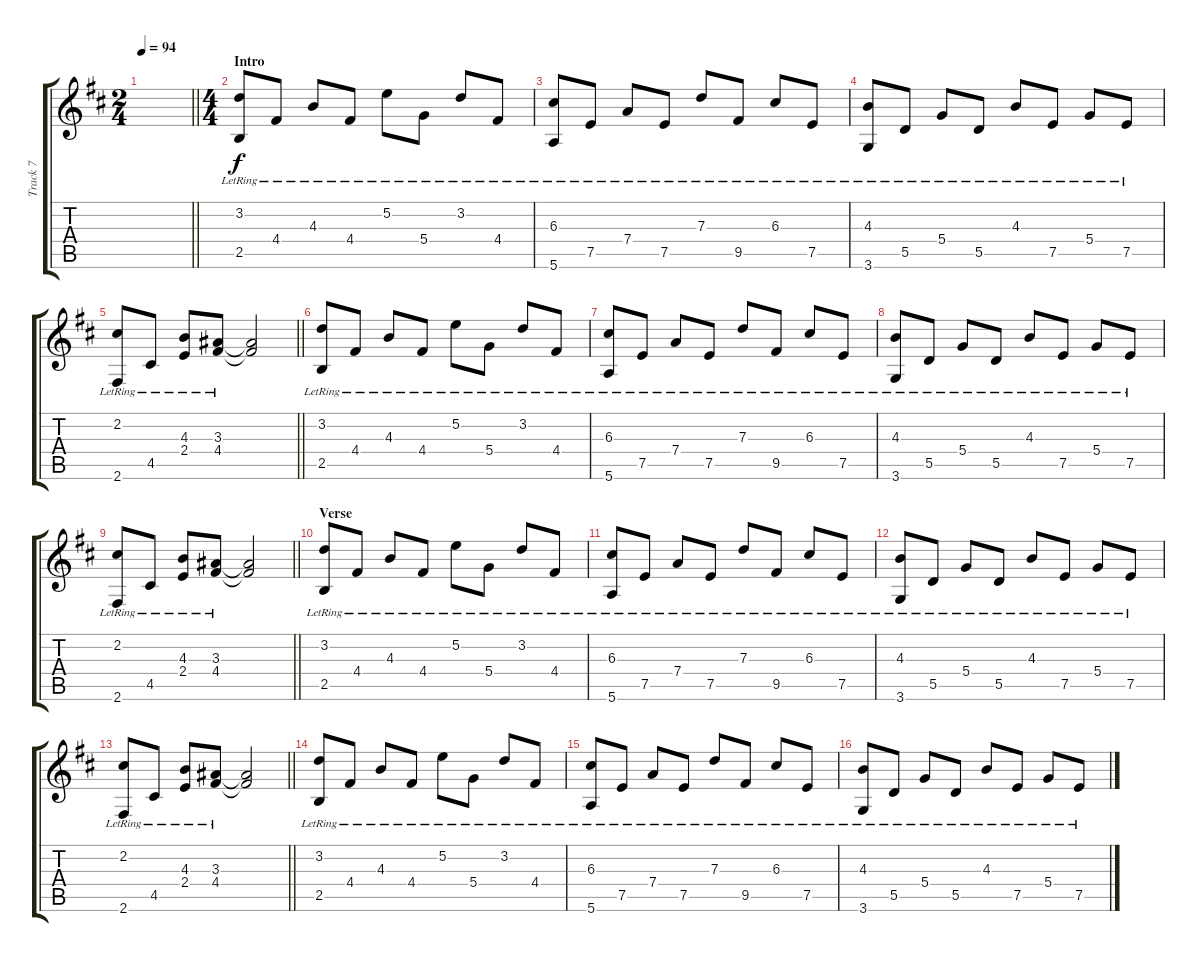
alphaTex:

\track ("Track 7" "Track 7") {instrument acousticguitarnylon}
\staff {score tabs}
\tuning (E4 B3 G3 D3 A2 E2) {hide}
\ts (2 4)
\tempo 94
\clef g2
\barLineRight lightlight
\ks d
|
\ts (4 4)
\section ("" "Intro")
(3.2{lr} 2.5{lr}).8 4.4{lr}.8 4.3{lr}.8 4.4{lr}.8 5.2{lr}.8 5.4{lr}.8 3.2{lr}.8 4.4{lr}.8 |
(6.3{lr} 5.6{lr}).8 7.5{lr}.8 7.4{lr}.8 7.5{lr}.8 7.3{lr}.8 9.5{lr}.8 6.3{lr}.8 7.5{lr}.8 |
(4.3{lr} 3.6{lr}).8 5.5{lr}.8 5.4{lr}.8 5.5{lr}.8 4.3{lr}.8 7.5{lr}.8 5.4{lr}.8 7.5{lr}.8 |
\barLineRight lightlight
(2.2{lr} 2.6{lr}).8 4.5{lr}.8 (4.3{lr} 2.4{lr}).8 (3.3{lr} 4.4{lr}).8 (3.3{t} 4.4{t}).2 |
\section ("" "")
(3.2{lr} 2.5{lr}).8 4.4{lr}.8 4.3{lr}.8 4.4{lr}.8 5.2{lr}.8 5.4{lr}.8 3.2{lr}.8 4.4{lr}.8 |
(6.3{lr} 5.6{lr}).8 7.5{lr}.8 7.4{lr}.8 7.5{lr}.8 7.3{lr}.8 9.5{lr}.8 6.3{lr}.8 7.5{lr}.8 |
(4.3{lr} 3.6{lr}).8 5.5{lr}.8 5.4{lr}.8 5.5{lr}.8 4.3{lr}.8 7.5{lr}.8 5.4{lr}.8 7.5{lr}.8 |
\barLineRight lightlight
(2.2{lr} 2.6{lr}).8 4.5{lr}.8 (4.3{lr} 2.4{lr}).8 (3.3{lr} 4.4{lr}).8 (3.3{t} 4.4{t}).2 |
\section ("" "Verse")
(3.2{lr} 2.5{lr}).8 4.4{lr}.8 4.3{lr}.8 4.4{lr}.8 5.2{lr}.8 5.4{lr}.8 3.2{lr}.8 4.4{lr}.8 |
(6.3{lr} 5.6{lr}).8 7.5{lr}.8 7.4{lr}.8 7.5{lr}.8 7.3{lr}.8 9.5{lr}.8 6.3{lr}.8 7.5{lr}.8 |
(4.3{lr} 3.6{lr}).8 5.5{lr}.8 5.4{lr}.8 5.5{lr}.8 4.3{lr}.8 7.5{lr}.8 5.4{lr}.8 7.5{lr}.8 |
\barLineRight lightlight
(2.2{lr} 2.6{lr}).8 4.5{lr}.8 (4.3{lr} 2.4{lr}).8 (3.3{lr} 4.4{lr}).8 (3.3{t} 4.4{t}).2 |
\section ("" "")
(3.2{lr} 2.5{lr}).8 4.4{lr}.8 4.3{lr}.8 4.4{lr}.8 5.2{lr}.8 5.4{lr}.8 3.2{lr}.8 4.4{lr}.8 |
(6.3{lr} 5.6{lr}).8 7.5{lr}.8 7.4{lr}.8 7.5{lr}.8 7.3{lr}.8 9.5{lr}.8 6.3{lr}.8 7.5{lr}.8 |
(4.3{lr} 3.6{lr}).8 5.5{lr}.8 5.4{lr}.8 5.5{lr}.8 4.3{lr}.8 7.5{lr}.8 5.4{lr}.8 7.5{lr}.8
